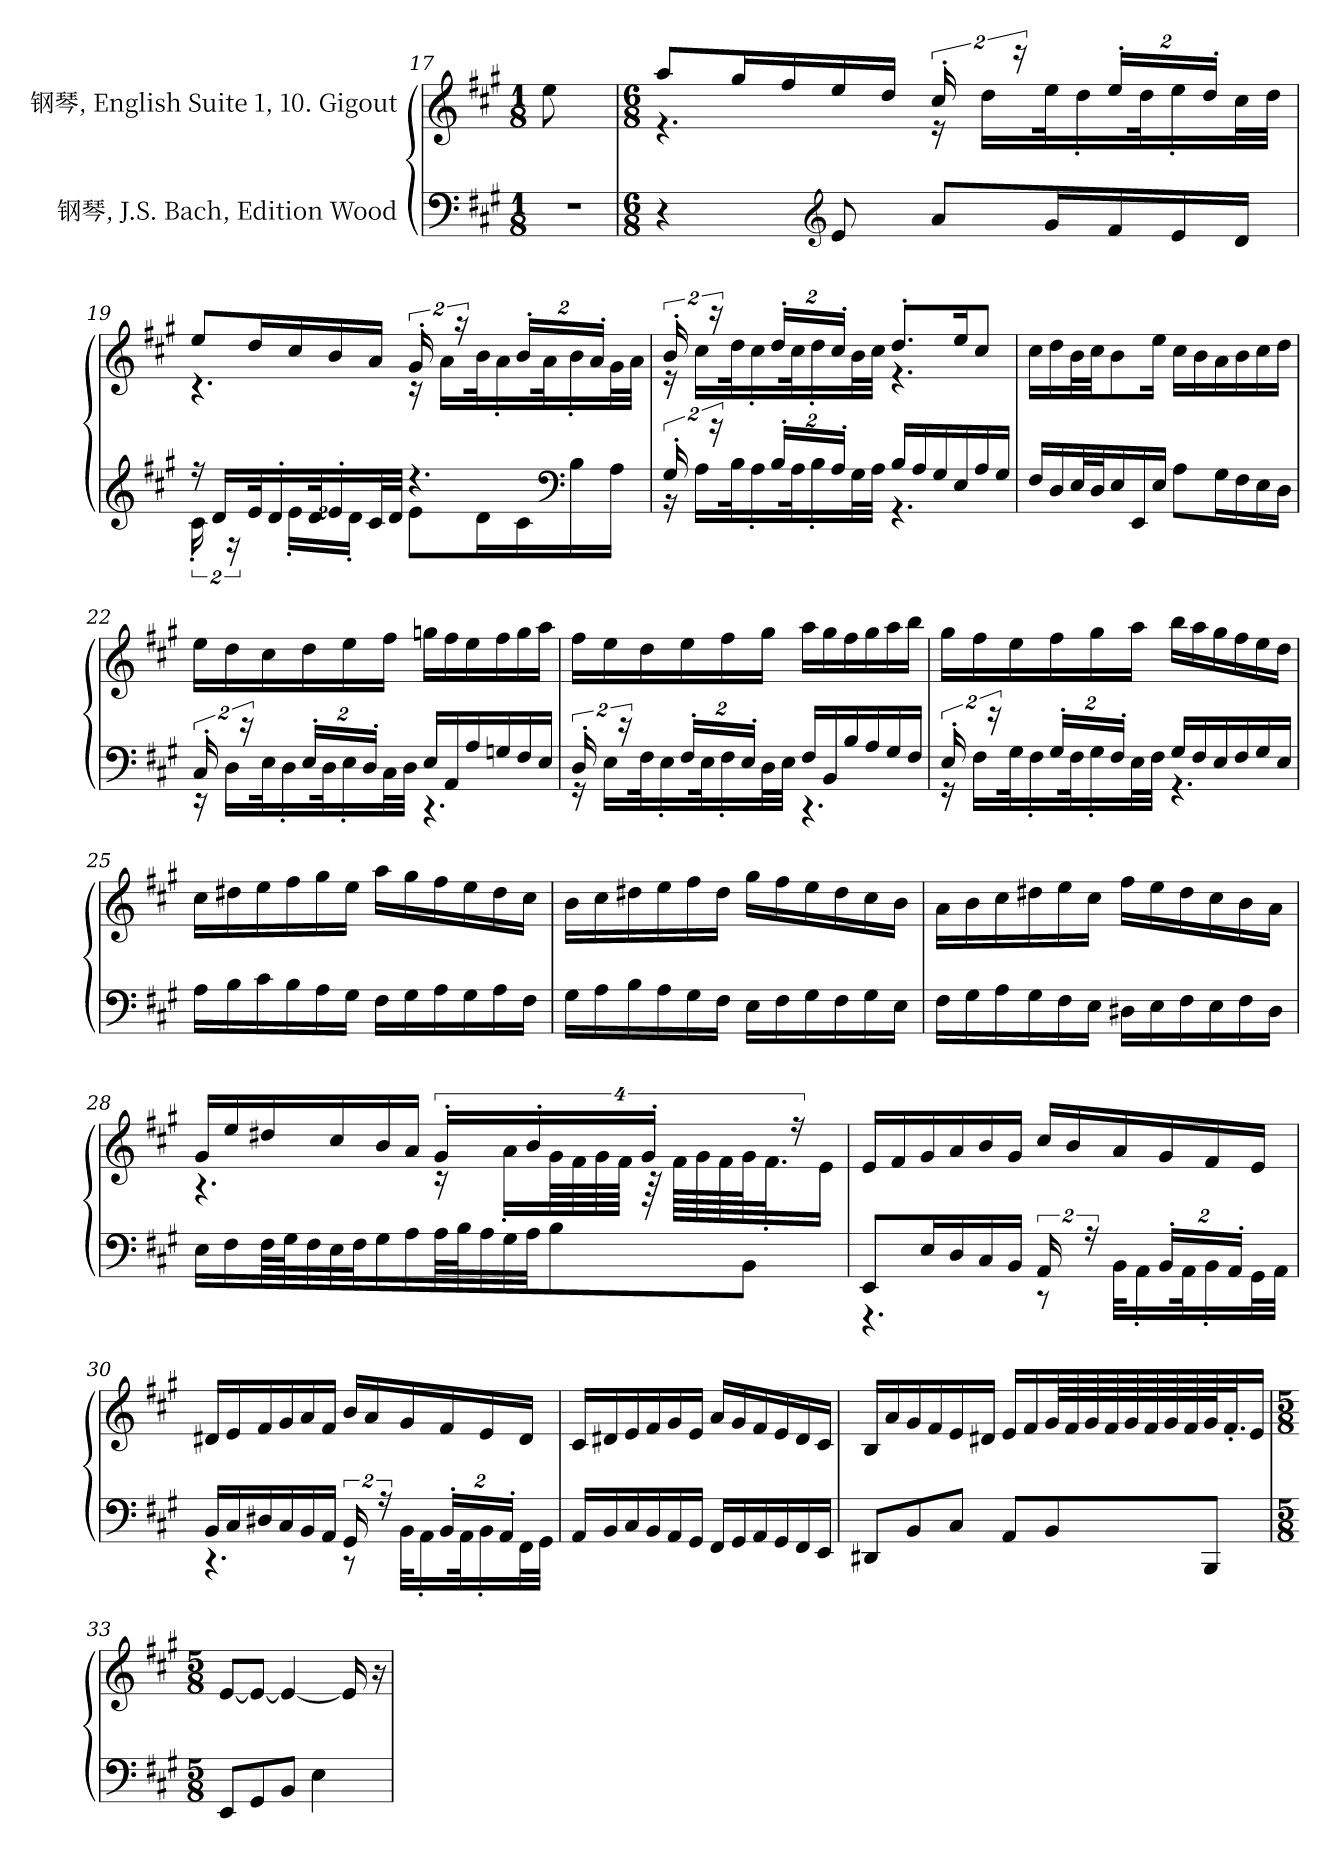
**kern	**kern
*part2	*part1
*staff2	*staff1
*I"钢琴, J.S. Bach, Edition Wood	*I"钢琴, English Suite 1, 10. Gigout
*clefF4	*clefG2
*k[f#c#g#]	*k[f#c#g#]
*M1/8	*M1/8
=17	=17
8r	8ee\
!!LO:LB:g=z
=18	=18
*M6/8	*M6/8
*	*^
4r	8aa/L	4.r
.	16gg#/L	.
.	16ff#/	.
*clefG2	*	*
8e/	16ee/	.
.	16dd/JJ	.
8a/L	32%3cc#'/	16r
.	.	16dd\LL
.	32%3r	.
16g#/L	.	32ee\K
.	.	16dd'\
16f#/	32%3ee'/L	.
.	.	32dd\K
16e/	.	16ee'\
.	32%3dd'/J	.
16d/JJ	.	32cc#\L
.	.	32dd\JJJ
=19	=19	=19
*^	*	*
16r	32%3c#'\	8ee/L	4.r
16d/LL	.	.	.
.	32%3r	.	.
32e/K	.	16dd/L	.
16d'/	.	.	.
.	32%3e'\L	16cc#/	.
32d/K	.	.	.
16e'/	.	16b/	.
.	32%3d'\J	.	.
32c#/L	.	16a/JJ	.
32d/JJJ	.	.	.
4.r	8e\L	32%3g#'/	16r
.	.	.	16a\LL
.	.	32%3r	.
.	16d\L	.	32b\K
.	.	.	16a'\
.	16c#\	32%3b'/L	.
.	.	.	32a\K
*clefF4	*	*	*
.	16B\	.	16b'\
.	.	32%3a'/J	.
.	16A\JJ	.	32g#\L
.	.	.	32a\JJJ
!!LO:LB:g=z	!!
=20	=20	=20	=20
32%3G#'/	16r	32%3b'/	16r
.	16A\LL	.	16cc#\LL
32%3r	.	32%3r	.
.	32B\K	.	32dd\K
.	16A'\	.	16cc#'\
32%3B'/L	.	32%3dd'/L	.
.	32A\K	.	32cc#\K
.	16B'\	.	16dd'\
32%3A'/J	.	32%3cc#'/J	.
.	32G#\L	.	32b\L
.	32A\JJJ	.	32cc#\JJJ
16B/LL	4.r	8.dd'/L	4.r
16A/	.	.	.
16G#/	.	.	.
16E/	.	16ee/K	.
16A/	.	8cc#/J	.
16G#/JJ	.	.	.
*v	*v	*	*
*	*v	*v
=21	=21
16F#/LL	16cc#\LL
16D/	16dd\
32E/L	32b\L
32D/J	32cc#\JJ
16E/	8b\
16EE/	.
16E/JJ	16ee\Jk
8A\L	16cc#\LL
.	16b\
16G#\L	16a\
16F#\	16b\
16E\	16cc#\
16D\JJ	16dd\JJ
!!LO:LB:g=z
=22	=22
*^	*
32%3C#'/	16r	16ee\LL
.	16D\LL	16dd\
32%3r	.	.
.	32E\K	16cc#\
.	16D'\	.
32%3E'/L	.	16dd\
.	32D\K	.
.	16E'\	16ee\
32%3D'/J	.	.
.	32C#\L	16ff#\JJ
.	32D\JJJ	.
16E/LL	4.r	16ggn\LL
16AA/	.	16ff#\
16A/	.	16ee\
16Gn/	.	16ff#\
16F#/	.	16gg\
16E/JJ	.	16aa\JJ
=23	=23	=23
32%3D'/	16r	16ff#\LL
.	16E\LL	16ee\
32%3r	.	.
.	32F#\K	16dd\
.	16E'\	.
32%3F#'/L	.	16ee\
.	32E\K	.
.	16F#'\	16ff#\
32%3E'/J	.	.
.	32D\L	16gg#\JJ
.	32E\JJJ	.
16F#/LL	4.r	16aa\LL
16BB/	.	16gg#\
16B/	.	16ff#\
16A/	.	16gg#\
16G#/	.	16aa\
16F#/JJ	.	16bb\JJ
!!LO:LB:g=z
=24	=24	=24
32%3E'/	16r	16gg#\LL
.	16F#\LL	16ff#\
32%3r	.	.
.	32G#\K	16ee\
.	16F#'\	.
32%3G#'/L	.	16ff#\
.	32F#\K	.
.	16G#'\	16gg#\
32%3F#'/J	.	.
.	32E\L	16aa\JJ
.	32F#\JJJ	.
16G#/LL	4.r	16bb\LL
16F#/	.	16aa\
16E/	.	16gg#\
16F#/	.	16ff#\
16G#/	.	16ee\
16E/JJ	.	16dd\JJ
*v	*v	*
=25	=25
16A\LL	16cc#\LL
16B\	16dd#X\
16c#\	16ee\
16B\	16ff#\
16A\	16gg#\
16G#\JJ	16ee\JJ
16F#\LL	16aa\LL
16G#\	16gg#\
16A\	16ff#\
16G#\	16ee\
16A\	16dd#\
16F#\JJ	16cc#\JJ
=26	=26
16G#\LL	16b\LL
16A\	16cc#\
16B\	16dd#X\
16A\	16ee\
16G#\	16ff#\
16F#\JJ	16dd#\JJ
16E\LL	16gg#\LL
16F#\	16ff#\
16G#\	16ee\
16F#\	16dd#\
16G#\	16cc#\
16E\JJ	16b\JJ
!!LO:PB:g=z
=27	=27
16F#\LL	16a\LL
16G#\	16b\
16A\	16cc#\
16G#\	16dd#X\
16F#\	16ee\
16E\JJ	16cc#\JJ
16D#X\LL	16ff#\LL
16E\	16ee\
16F#\	16dd#\
16E\	16cc#\
16F#\	16b\
16D#\JJ	16a\JJ
=28	=28
*	*^
16E\LL	16g#/LL	4.r
16F#\	16ee/	.
64F#\LL	16dd#X/	.
64G#\J	.	.
32F#\	.	.
32E\	16cc#/	.
32F#\J	.	.
16G#\	16b/	.
16A\	16a/JJ	.
64A\LL	32%3g#'/L	16r
64B\J	.	.
32A\	.	.
32G#\	.	16a'\LL
32A\JJ	32%3b'/	.
8B\	.	64g#\LL
.	.	64f#\
.	.	64g#\
.	.	64f#\JJJJ
.	32%3g#'/J	64r
.	.	64f#\LLLL
.	.	64g#\
.	.	64f#\
8BB\J	.	64g#\J
.	.	32.f#'\J
.	32%3r	.
.	.	16e\JJ
*	*v	*v
!!LO:LB:g=z
=29	=29
*^	*
8EE/L	4.r	16e/LL
.	.	16f#/
16E/L	.	16g#/
16D/	.	16a/
16C#/	.	16b/
16BB/JJ	.	16g#/JJ
32%3AA/	8r	16cc#/LL
.	.	16b/
32%3r	.	.
.	32BB\KLL	16a/
.	16AA'\	.
32%3BB'/L	.	16g#/
.	32AA\K	.
.	16BB'\	16f#/
32%3AA'/J	.	.
.	32GG#\L	16e/JJ
.	32AA\JJJ	.
=30	=30	=30
16BB/LL	4.r	16d#X/LL
16C#/	.	16e/
16D#X/	.	16f#/
16C#/	.	16g#/
16BB/	.	16a/
16AA/JJ	.	16f#/JJ
32%3GG#/	8r	16b/LL
.	.	16a/
32%3r	.	.
.	32BB\KLL	16g#/
.	16AA'\	.
32%3BB'/L	.	16f#/
.	32AA\K	.
.	16BB'\	16e/
32%3AA'/J	.	.
.	32FF#\L	16d#/JJ
.	32GG#\JJJ	.
*v	*v	*
!!LO:LB:g=z
=31	=31
16AA/LL	16c#/LL
16BB/	16d#X/
16C#/	16e/
16BB/	16f#/
16AA/	16g#/
16GG#/JJ	16e/JJ
16FF#/LL	16a/LL
16GG#/	16g#/
16AA/	16f#/
16GG#/	16e/
16FF#/	16d#/
16EE/JJ	16c#/JJ
=32	=32
8DD#X/L	16B/LL
.	16a/
8BB/	16g#/
.	16f#/
8C#/J	16e/
.	16d#X/JJ
8AA/L	16e/LL
.	16f#/
8BB/	64g#/LL
.	64f#/
.	64g#/
.	64f#/
.	64g#/
.	64f#/
.	64g#/
.	64f#/
8BBB/J	64g#/J
.	32.f#'/J
.	16e/JJ
=33	=33
*M5/8	*M5/8
8EE/L	[8e/L
8GG#/	8e/J_
8BB/J	4e/_
4E\	.
.	16e/]
.	16r
=	=
*-	*-
